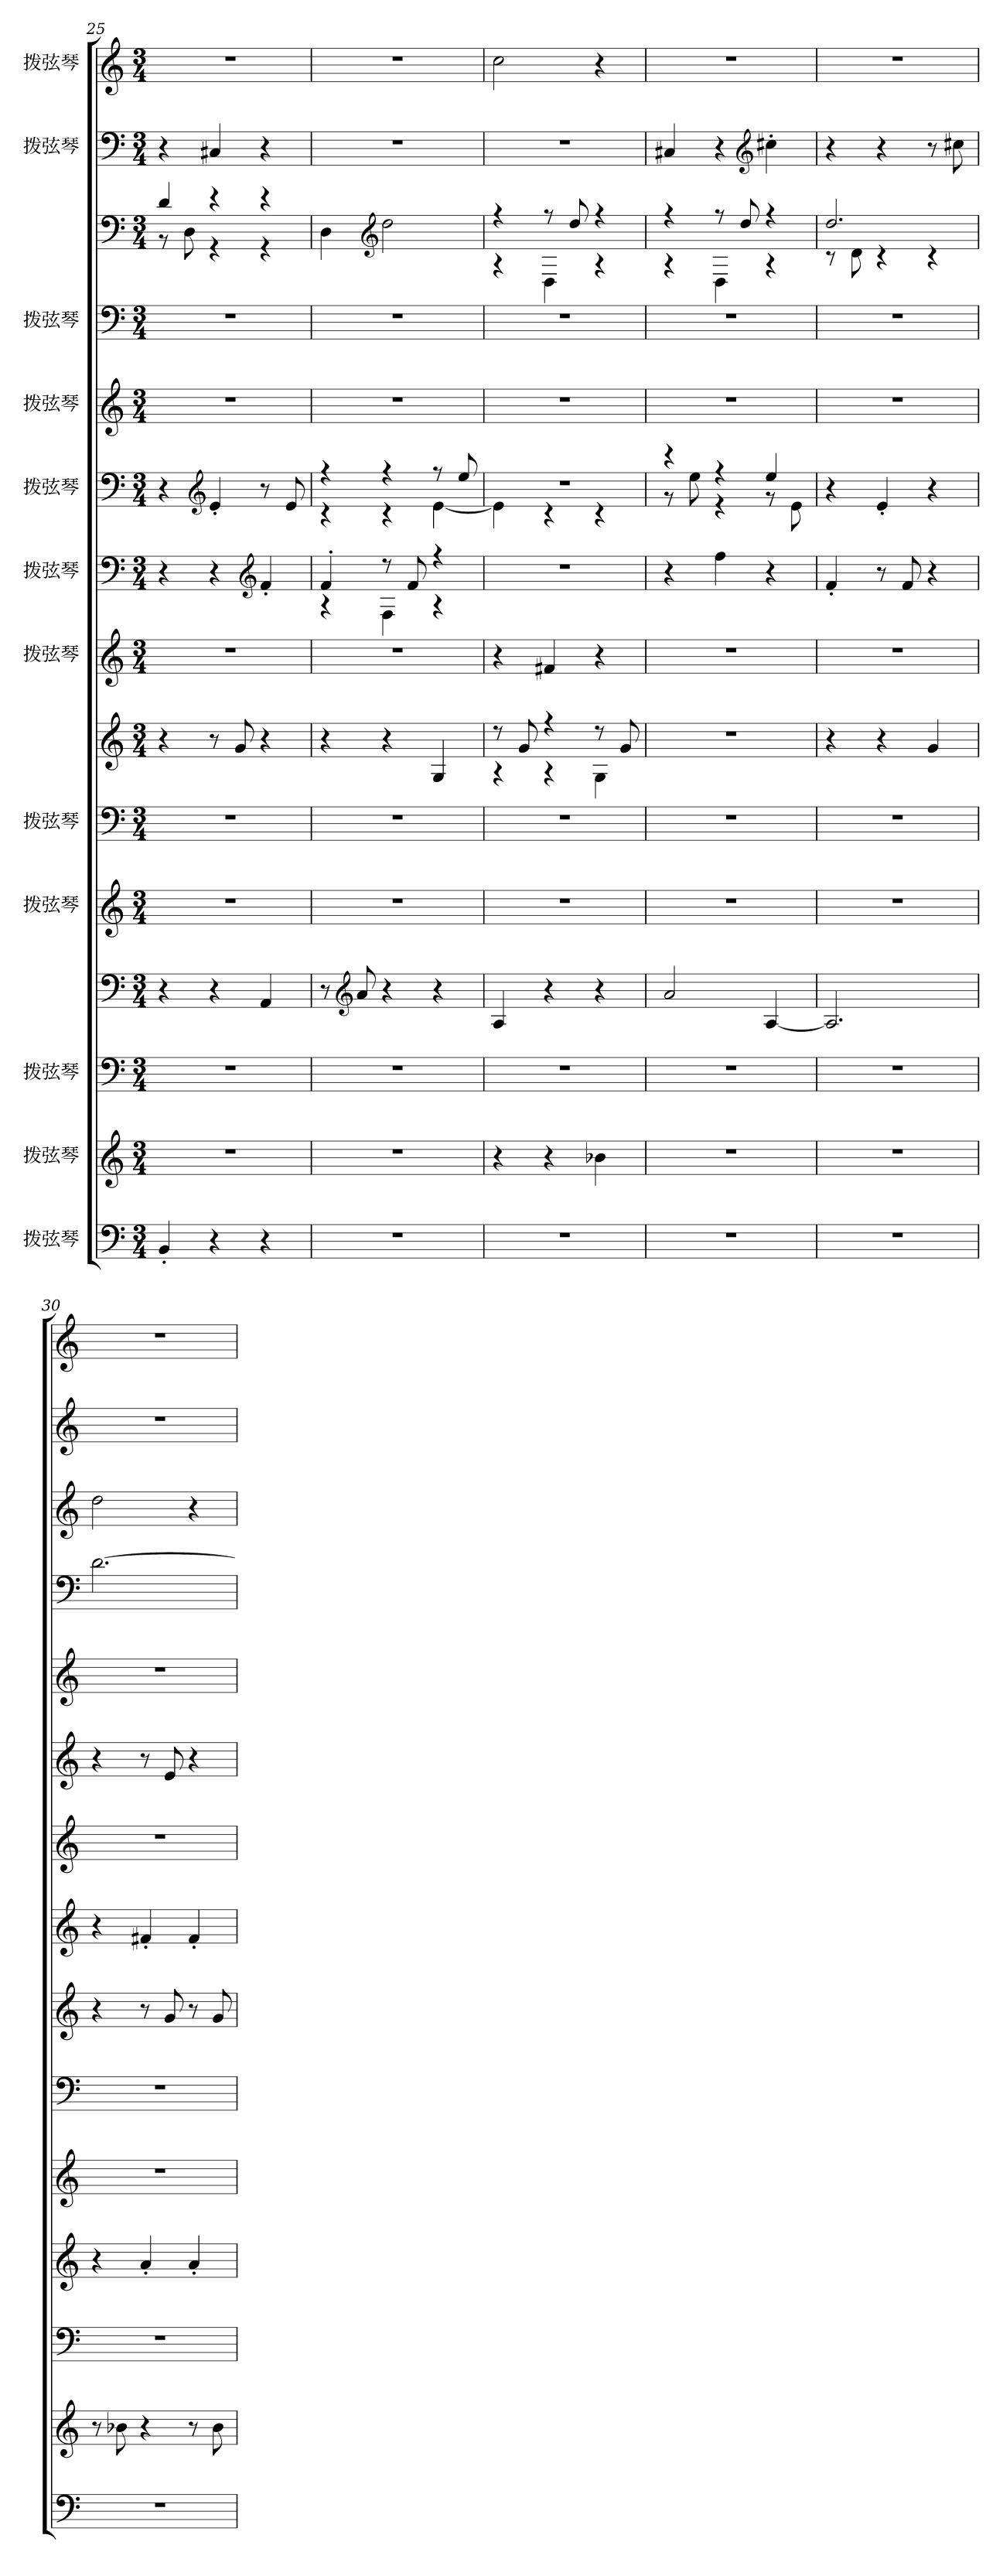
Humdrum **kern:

**kern	**kern	**kern	**kern	**kern	**kern	**kern	**kern	**kern	**kern	**kern	**kern	**kern	**kern	**kern
*part12	*part11	*part10	*part10	*part9	*part8	*part8	*part7	*part6	*part5	*part4	*part3	*part3	*part2	*part1
*staff15	*staff14	*staff13	*staff12	*staff11	*staff10	*staff9	*staff8	*staff7	*staff6	*staff5	*staff4	*staff3	*staff2	*staff1
*I"拨弦琴	*I"拨弦琴	*I"拨弦琴	*	*I"拨弦琴	*I"拨弦琴	*	*I"拨弦琴	*I"拨弦琴	*I"拨弦琴	*I"拨弦琴	*I"拨弦琴	*	*I"拨弦琴	*I"拨弦琴
*clefF4	*clefG2	*clefF4	*clefF4	*clefG2	*clefF4	*clefG2	*clefG2	*clefF4	*clefF4	*clefG2	*clefF4	*clefF4	*clefF4	*clefG2
*k[]	*k[]	*k[]	*k[]	*k[]	*k[]	*k[]	*k[]	*k[]	*k[]	*k[]	*k[]	*k[]	*k[]	*k[]
*M3/4	*M3/4	*M3/4	*M3/4	*M3/4	*M3/4	*M3/4	*M3/4	*M3/4	*M3/4	*M3/4	*M3/4	*M3/4	*M3/4	*M3/4
=25	=25	=25	=25	=25	=25	=25	=25	=25	=25	=25	=25	=25	=25	=25
*	*	*	*	*	*	*	*	*	*	*	*	*^	*	*
4BB'/	2.r	2.r	4r	2.r	2.r	4r	2.r	4r	4r	2.r	2.r	4d/	8r	4r	2.r
.	.	.	.	.	.	.	.	.	.	.	.	.	8D\	.	.
*	*	*	*	*	*	*	*	*	*clefG2	*	*	*	*	*	*
4r	.	.	4r	.	.	8r	.	4r	4e'/	.	.	4r	4r	4C#X/	.
.	.	.	.	.	.	8g/	.	.	.	.	.	.	.	.	.
*	*	*	*	*	*	*	*	*clefG2	*	*	*	*	*	*	*
4r	.	.	4AA/	.	.	4r	.	4f'/	8r	.	.	4r	4r	4r	.
.	.	.	.	.	.	.	.	.	8e/	.	.	.	.	.	.
*	*	*	*	*	*	*	*	*	*	*	*	*v	*v	*	*
=26	=26	=26	=26	=26	=26	=26	=26	=26	=26	=26	=26	=26	=26	=26
*	*	*	*	*	*	*	*	*^	*^	*	*	*	*	*
2.r	2.r	2.r	8r	2.r	2.r	4r	2.r	4f'/	4r	4r	4r	2.r	2.r	4D\	2.r	2.r
*	*	*	*clefG2	*	*	*	*	*	*	*	*	*	*	*	*	*
.	.	.	8a/	.	.	.	.	.	.	.	.	.	.	.	.	.
*	*	*	*	*	*	*	*	*	*	*	*	*	*	*clefG2	*	*
.	.	.	4r	.	.	4r	.	8r	4F\	4r	4r	.	.	2dd\	.	.
.	.	.	.	.	.	.	.	8f/	.	.	.	.	.	.	.	.
.	.	.	4r	.	.	4G/	.	4r	4r	8r	[4e\	.	.	.	.	.
.	.	.	.	.	.	.	.	.	.	8ee/	.	.	.	.	.	.
*	*	*	*	*	*	*	*	*v	*v	*	*	*	*	*	*	*
!!LO:PB:g=z
=27	=27	=27	=27	=27	=27	=27	=27	=27	=27	=27	=27	=27	=27	=27	=27
*	*	*	*	*	*	*^	*	*	*	*	*	*	*^	*	*
2.r	4r	2.r	4A/	2.r	2.r	8r	4r	4r	2.r	2.r	4e\]	2.r	2.r	4r	4r	2.r	2cc\
.	.	.	.	.	.	8g/	.	.	.	.	.	.	.	.	.	.	.
.	4r	.	4r	.	.	4r	4r	4f#X/	.	.	4r	.	.	8r	4D\	.	.
.	.	.	.	.	.	.	.	.	.	.	.	.	.	8dd/	.	.	.
.	4b-X\	.	4r	.	.	8r	4G\	4r	.	.	4r	.	.	4r	4r	.	4r
.	.	.	.	.	.	8g/	.	.	.	.	.	.	.	.	.	.	.
*	*	*	*	*	*	*v	*v	*	*	*	*	*	*	*	*	*	*
=28	=28	=28	=28	=28	=28	=28	=28	=28	=28	=28	=28	=28	=28	=28	=28	=28
2.r	2.r	2.r	2a/	2.r	2.r	2.r	2.r	4r	4r	8r	2.r	2.r	4r	4r	4C#X/	2.r
.	.	.	.	.	.	.	.	.	.	8ee\	.	.	.	.	.	.
.	.	.	.	.	.	.	.	4ff\	4r	4r	.	.	8r	4D\	4r	.
.	.	.	.	.	.	.	.	.	.	.	.	.	8dd/	.	.	.
*	*	*	*	*	*	*	*	*	*	*	*	*	*	*	*clefG2	*
.	.	.	[4A/	.	.	.	.	4r	4ee/	8r	.	.	4r	4r	4cc#X'\	.
.	.	.	.	.	.	.	.	.	.	8e\	.	.	.	.	.	.
*	*	*	*	*	*	*	*	*	*v	*v	*	*	*	*	*	*
=29	=29	=29	=29	=29	=29	=29	=29	=29	=29	=29	=29	=29	=29	=29	=29
2.r	2.r	2.r	2.A/]	2.r	2.r	4r	2.r	4f'/	4r	2.r	2.r	2.dd/	8r	4r	2.r
.	.	.	.	.	.	.	.	.	.	.	.	.	8d\	.	.
.	.	.	.	.	.	4r	.	8r	4e'/	.	.	.	4r	4r	.
.	.	.	.	.	.	.	.	8f/	.	.	.	.	.	.	.
.	.	.	.	.	.	4g/	.	4r	4r	.	.	.	4r	8r	.
.	.	.	.	.	.	.	.	.	.	.	.	.	.	8cc#X\	.
*	*	*	*	*	*	*	*	*	*	*	*	*v	*v	*	*
=30	=30	=30	=30	=30	=30	=30	=30	=30	=30	=30	=30	=30	=30	=30
2.r	8r	2.r	4r	2.r	2.r	4r	4r	2.r	4r	2.r	[2.d\	2dd\	2.r	2.r
.	8b-X\	.	.	.	.	.	.	.	.	.	.	.	.	.
.	4r	.	4a'/	.	.	8r	4f#X'/	.	8r	.	.	.	.	.
.	.	.	.	.	.	8g/	.	.	8e/	.	.	.	.	.
.	8r	.	4a'/	.	.	8r	4f#'/	.	4r	.	.	4r	.	.
.	8b-\	.	.	.	.	8g/	.	.	.	.	.	.	.	.
=	=	=	=	=	=	=	=	=	=	=	=	=	=	=
*-	*-	*-	*-	*-	*-	*-	*-	*-	*-	*-	*-	*-	*-	*-
